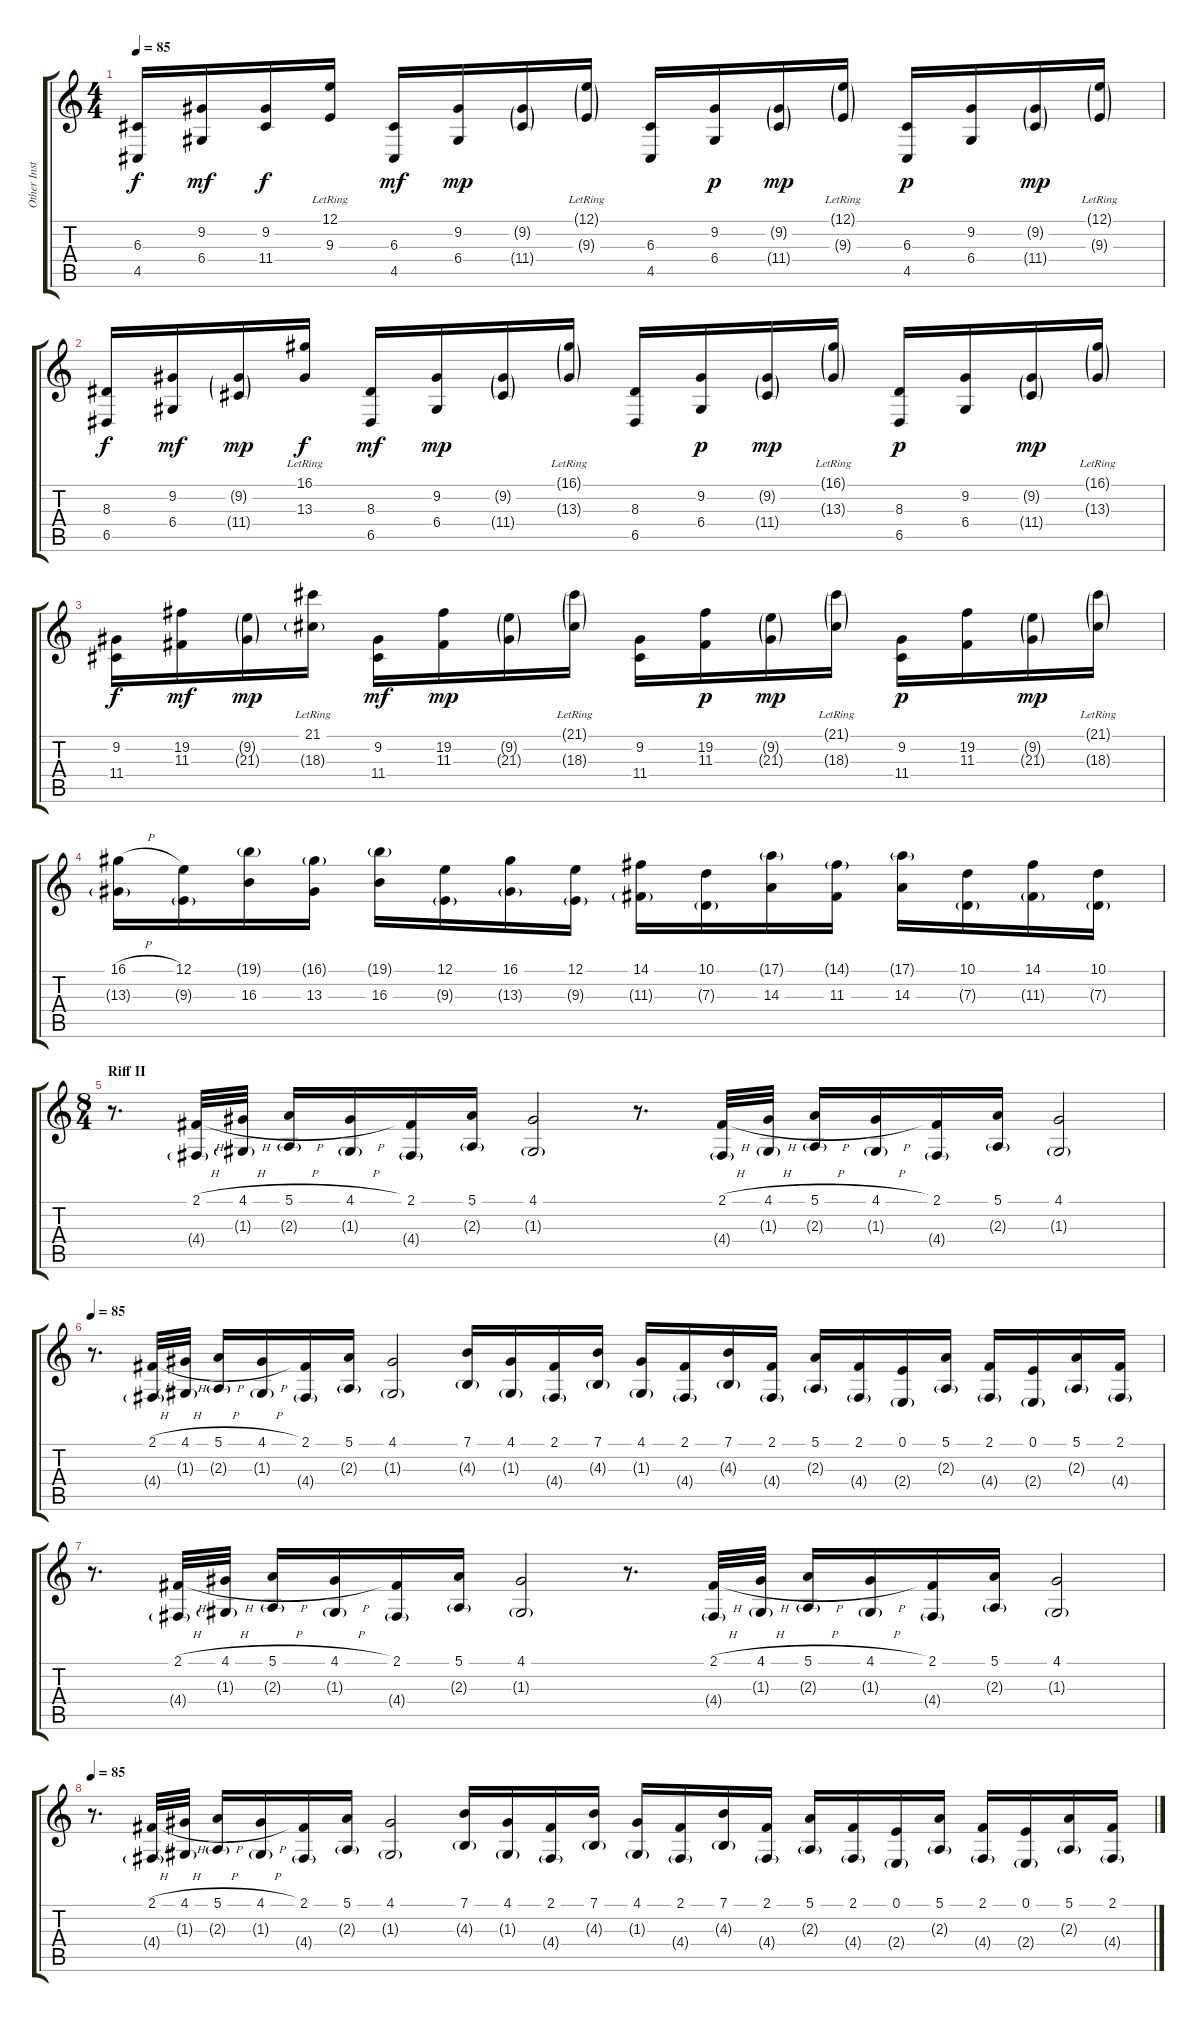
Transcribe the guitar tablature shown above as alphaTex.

\track ("Other Instruments" "Other Inst") {instrument trumpet}
\staff {score tabs}
\tuning (E4 B3 G3 D3 A2 E2) {hide}
\ts (4 4)
\tempo 85
\clef g2
\ks c
(6.3 4.5).16{dy f instrument clarinet} (9.2 6.4).16{dy mf} (9.2 11.4).16{dy f} (12.1{lr} 9.3).16 (6.3 4.5).16{dy mf} (9.2 6.4).16{dy mp} (9.2{g} 11.4{g}).16 (12.1{g lr} 9.3{g}).16 (6.3 4.5).16 (9.2 6.4).16{dy p} (9.2{g} 11.4{g}).16{dy mp} (12.1{g lr} 9.3{g}).16 (6.3 4.5).16{dy p} (9.2 6.4).16 (9.2{g} 11.4{g}).16{dy mp} (12.1{g lr} 9.3{g}).16 |
(8.3 6.5).16{dy f instrument clarinet} (9.2 6.4).16{dy mf} (9.2{g} 11.4{g}).16{dy mp} (16.1{lr} 13.3).16{dy f} (8.3 6.5).16{dy mf} (9.2 6.4).16{dy mp} (9.2{g} 11.4{g}).16 (16.1{g lr} 13.3{g}).16 (8.3 6.5).16 (9.2 6.4).16{dy p} (9.2{g} 11.4{g}).16{dy mp} (16.1{g lr} 13.3{g}).16 (8.3 6.5).16{dy p} (9.2 6.4).16 (9.2{g} 11.4{g}).16{dy mp} (16.1{g lr} 13.3{g}).16 |
(9.2 11.4).16{dy f instrument clarinet} (19.2 11.3).16{dy mf} (9.2{g} 21.3{g}).16{dy mp} (21.1{lr} 18.3{g}).16 (9.2 11.4).16{dy mf} (19.2 11.3).16{dy mp} (9.2{g} 21.3{g}).16 (21.1{g lr} 18.3{g}).16 (9.2 11.4).16 (19.2 11.3).16{dy p} (9.2{g} 21.3{g}).16{dy mp} (21.1{g lr} 18.3{g}).16 (9.2 11.4).16{dy p} (19.2 11.3).16 (9.2{g} 21.3{g}).16{dy mp} (21.1{g lr} 18.3{g}).16 |
(16.1{h} 13.3{g}).16 (12.1 9.3{g}).16 (19.1{g} 16.3).16 (16.1{g} 13.3).16 (19.1{g} 16.3).16 (12.1 9.3{g}).16 (16.1 13.3{g}).16 (12.1 9.3{g}).16 (14.1 11.3{g}).16 (10.1 7.3{g}).16 (17.1{g} 14.3).16 (14.1{g} 11.3).16 (17.1{g} 14.3).16 (10.1 7.3{g}).16 (14.1 11.3{g}).16 (10.1 7.3{g}).16 |
\ts (8 4)
\section ("" "Riff II")
r.8{d volume 11 balance 12 instrument clarinet} (2.1{h} 4.4{g}).32 (4.1{h} 1.3{g}).32 (5.1{h} 2.3{g}).16 (4.1{h} 1.3{g}).16 (2.1 4.4{g}).16 (5.1 2.3{g}).16 (4.1 1.3{g}).2 r.8{d} (2.1{h} 4.4{g}).32 (4.1{h} 1.3{g}).32 (5.1{h} 2.3{g}).16 (4.1{h} 1.3{g}).16 (2.1 4.4{g}).16 (5.1 2.3{g}).16 (4.1 1.3{g}).2 |
\tempo 85
r.8{d} (2.1{h} 4.4{g}).32 (4.1{h} 1.3{g}).32 (5.1{h} 2.3{g}).16 (4.1{h} 1.3{g}).16 (2.1 4.4{g}).16 (5.1 2.3{g}).16 (4.1 1.3{g}).2 (7.1 4.3{g}).16 (4.1 1.3{g}).16 (2.1 4.4{g}).16 (7.1 4.3{g}).16 (4.1 1.3{g}).16 (2.1 4.4{g}).16 (7.1 4.3{g}).16 (2.1 4.4{g}).16 (5.1 2.3{g}).16 (2.1 4.4{g}).16 (0.1 2.4{g}).16 (5.1 2.3{g}).16 (2.1 4.4{g}).16 (0.1 2.4{g}).16 (5.1 2.3{g}).16 (2.1 4.4{g}).16 |
r.8{d volume 12 balance 12 instrument clarinet} (2.1{h} 4.4{g}).32 (4.1{h} 1.3{g}).32 (5.1{h} 2.3{g}).16 (4.1{h} 1.3{g}).16 (2.1 4.4{g}).16 (5.1 2.3{g}).16 (4.1 1.3{g}).2 r.8{d} (2.1{h} 4.4{g}).32 (4.1{h} 1.3{g}).32 (5.1{h} 2.3{g}).16 (4.1{h} 1.3{g}).16 (2.1 4.4{g}).16 (5.1 2.3{g}).16 (4.1 1.3{g}).2 |
\tempo 85
r.8{d} (2.1{h} 4.4{g}).32 (4.1{h} 1.3{g}).32 (5.1{h} 2.3{g}).16 (4.1{h} 1.3{g}).16 (2.1 4.4{g}).16 (5.1 2.3{g}).16 (4.1 1.3{g}).2 (7.1 4.3{g}).16 (4.1 1.3{g}).16 (2.1 4.4{g}).16 (7.1 4.3{g}).16 (4.1 1.3{g}).16 (2.1 4.4{g}).16 (7.1 4.3{g}).16 (2.1 4.4{g}).16 (5.1 2.3{g}).16 (2.1 4.4{g}).16 (0.1 2.4{g}).16 (5.1 2.3{g}).16 (2.1 4.4{g}).16 (0.1 2.4{g}).16 (5.1 2.3{g}).16 (2.1 4.4{g}).16
